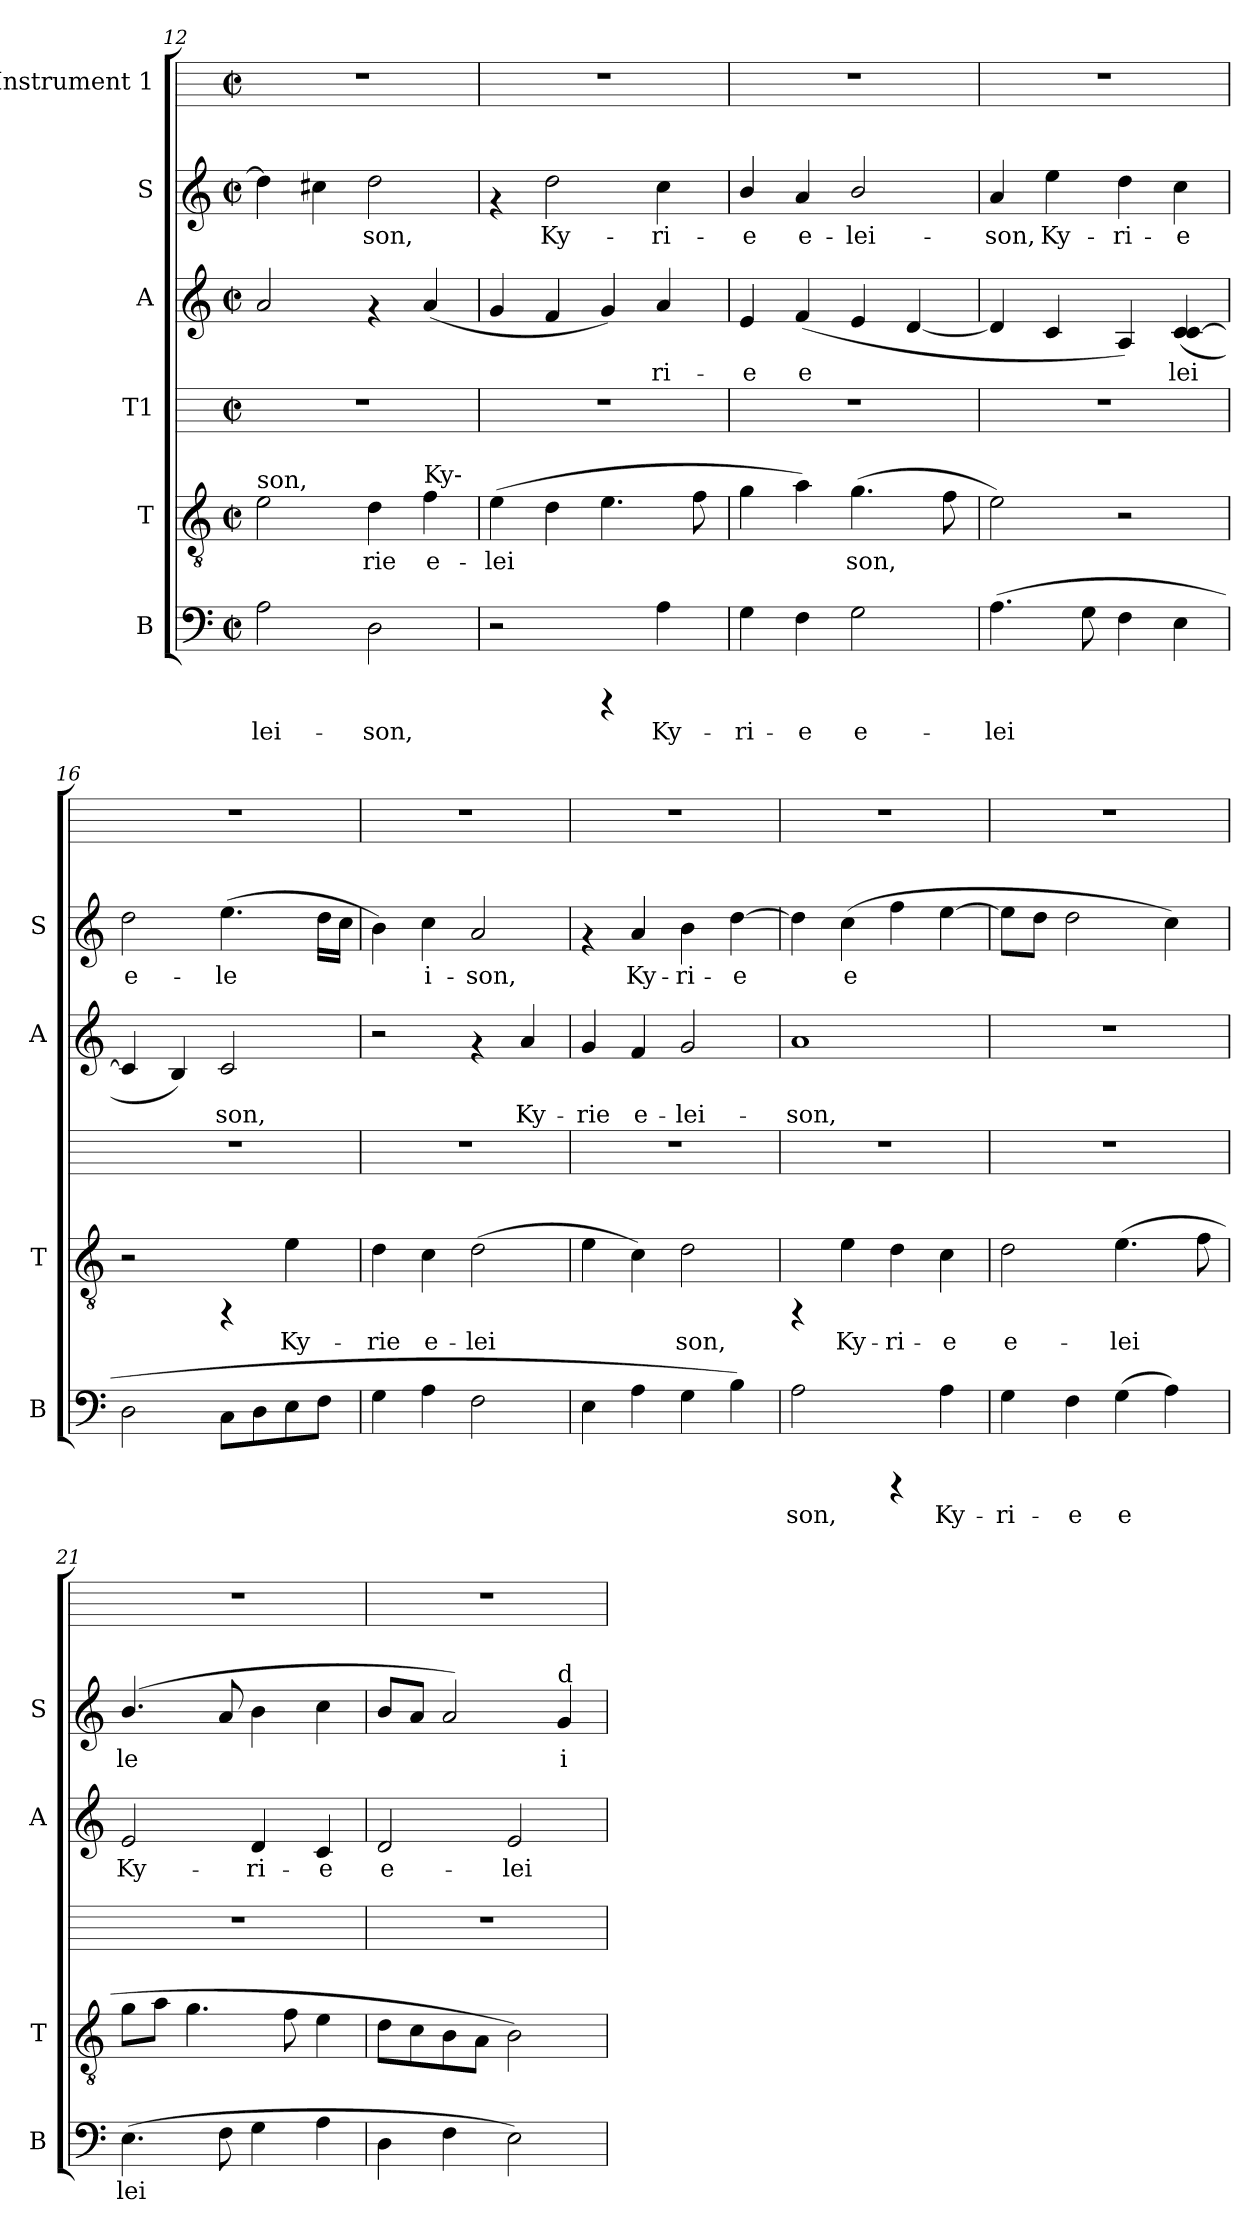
**kern	**text	**kern	**text	**kern	**kern	**text	**kern	**text	**kern
*part6	*part6	*part5	*part5	*part4	*part3	*part3	*part2	*part2	*part1
*staff6	*staff6	*staff5	*staff5	*staff4	*staff3	*staff3	*staff2	*staff2	*staff1
*I"B	*	*I"T	*	*I"T1	*I"A	*	*I"S	*	*I"Instrument 1
*I'B	*	*I'T	*	*	*I'A	*	*I'S	*	*
*clefF4	*	*clefGv2	*	*	*clefG2	*	*clefG2	*	*
*k[]	*	*k[]	*	*k[]	*k[]	*	*k[]	*	*k[]
*C:	*	*C:	*	*C:	*C:	*	*C:	*	*C:
*M2/2	*	*M2/2	*	*M2/2	*M2/2	*	*M2/2	*	*M2/2
*met(c|)	*	*met(c|)	*	*met(c|)	*met(c|)	*	*met(c|)	*	*met(c|)
=12	=12	=12	=12	=12	=12	=12	=12	=12	=12
!	!	!LO:TX:a:t=son,	!	!	!	!	!	!	!
!	!LO:LY:b:cj	!	!LO:LY:b:cj	!	!	!LO:LY:b:cj	!	!LO:LY:b:cj	!
2A\	-lei-	2e\	--	1r	2a/	--	4dd\]	--	1r
!	!	!	!	!	!	!	!	!LO:LY:b:cj	!
.	.	.	.	.	.	.	4cc#\	--	.
!	!LO:LY:b:cj	!	!LO:LY:b:cj	!	!	!	!	!LO:LY:b:cj	!
2D\	-son,	4d\	-rie	.	4rf	.	2dd\	-son,	.
!	!	!LO:TX:a:t=Ky-	!	!	!	!	!	!	!
!	!	!	!LO:LY:b:cj	!	!	!LO:LY:b:cj	!	!	!
.	.	4f\	e-	.	(<4a/	--	.	.	.
!!LO:PB:g=z
=13	=13	=13	=13	=13	=13	=13	=13	=13	=13
!	!	!	!LO:LY:b:cj	!	!	!LO:LY:b:cj	!	!	!
2r	.	(>4e\	-lei-	1r	4g/	--	4rf	.	1r
!	!	!	!LO:LY:b:cj	!	!	!LO:LY:b:cj	!	!LO:LY:b:cj	!
.	.	4d\	--	.	4f/	--	2dd\	Ky-	.
!	!	!	!LO:LY:b:cj	!	!	!LO:LY:b:cj	!	!	!
4rCCC	.	4.e\	--	.	4g/)	--	.	.	.
!	!LO:LY:b:cj	!	!	!	!	!LO:LY:b:cj	!	!LO:LY:b:cj	!
4A\	Ky-	.	.	.	4a/	-ri-	4cc\	-ri-	.
!	!	!	!LO:LY:b:cj	!	!	!	!	!	!
.	.	8f\	--	.	.	.	.	.	.
=14	=14	=14	=14	=14	=14	=14	=14	=14	=14
!	!LO:LY:b:cj	!	!LO:LY:b:cj	!	!	!LO:LY:b:cj	!	!LO:LY:b:cj	!
4G\	-ri-	4g\	--	1r	4e/	-e	4b/	-e	1r
!	!LO:LY:b:cj	!	!LO:LY:b:cj	!	!	!LO:LY:b:cj	!	!LO:LY:b:cj	!
4F\	-e	4a\)	--	.	(<4f/	e-	4a/	e-	.
!	!LO:LY:b:cj	!	!LO:LY:b:cj	!	!	!LO:LY:b:cj	!	!LO:LY:b:cj	!
2G\	e-	(>4.g\	-son,	.	4e/	--	2b/	-lei-	.
!	!	!	!	!	!	!LO:LY:b:cj	!	!	!
.	.	.	.	.	[<4d/	--	.	.	.
!	!	!	!LO:LY:b:cj	!	!	!	!	!	!
.	.	8f\	.	.	.	.	.	.	.
=15	=15	=15	=15	=15	=15	=15	=15	=15	=15
!	!LO:LY:b:cj	!	!LO:LY:b:cj	!	!	!LO:LY:b:cj	!	!LO:LY:b:cj	!
(>4.A\	-lei-	2e\)	.	1r	4d/]	--	4a/	-son,	1r
!	!	!	!	!	!	!LO:LY:b:cj	!	!LO:LY:b:cj	!
.	.	.	.	.	4c/	--	4ee\	Ky-	.
!	!LO:LY:b:cj	!	!	!	!	!	!	!	!
8G\	--	.	.	.	.	.	.	.	.
!	!LO:LY:b:cj	!	!	!	!	!LO:LY:b:cj	!	!LO:LY:b:cj	!
4F\	--	2r	.	.	4A/)	--	4dd\	-ri-	.
!	!LO:LY:b:cj	!	!	!	!	!LO:LY:b:cj	!	!LO:LY:b:cj	!
4E\	--	.	.	.	(<4c/ [<4c/	-lei-	4cc\	-e	.
=16	=16	=16	=16	=16	=16	=16	=16	=16	=16
!	!LO:LY:b:cj	!	!	!	!	!LO:LY:b:cj	!	!LO:LY:b:cj	!
2D\	--	2r	.	1r	4c/]	--	2dd\	e-	1r
!	!	!	!	!	!	!LO:LY:b:cj	!	!	!
.	.	.	.	.	4B/)	--	.	.	.
!	!LO:LY:b:cj	!	!	!	!	!LO:LY:b:cj	!	!LO:LY:b:cj	!
8C\L	--	4rFF	.	.	2c/	-son,	(>4.ee\	-le-	.
!	!LO:LY:b:cj	!	!	!	!	!	!	!	!
8D\	--	.	.	.	.	.	.	.	.
!	!LO:LY:b:cj	!	!LO:LY:b:cj	!	!	!	!	!	!
8E\	--	4e\	Ky-	.	.	.	.	.	.
!	!LO:LY:b:cj	!	!	!	!	!	!	!LO:LY:b:cj	!
8F\J	--	.	.	.	.	.	16dd\L	--	.
!	!	!	!	!	!	!	!	!LO:LY:b:cj	!
.	.	.	.	.	.	.	16cc\J	--	.
=17	=17	=17	=17	=17	=17	=17	=17	=17	=17
!	!LO:LY:b:cj	!	!LO:LY:b:cj	!	!	!	!	!LO:LY:b:cj	!
4G\	--	4d\	-rie	1r	2r	.	4b\)	--	1r
!	!LO:LY:b:cj	!	!LO:LY:b:cj	!	!	!	!	!LO:LY:b:cj	!
4A\	--	4c\	e-	.	.	.	4cc\	-i-	.
!	!LO:LY:b:cj	!	!LO:LY:b:cj	!	!	!	!	!LO:LY:b:cj	!
2F\	--	(>2d\	-lei-	.	4rf	.	2a/	-son,	.
!	!	!	!	!	!	!LO:LY:b:cj	!	!	!
.	.	.	.	.	4a/	Ky-	.	.	.
=18	=18	=18	=18	=18	=18	=18	=18	=18	=18
!	!LO:LY:b:cj	!	!LO:LY:b:cj	!	!	!LO:LY:b:cj	!	!	!
4E\	--	4e\	--	1r	4g/	-rie	4rf	.	1r
!	!LO:LY:b:cj	!	!LO:LY:b:cj	!	!	!LO:LY:b:cj	!	!LO:LY:b:cj	!
4A\	--	4c\)	--	.	4f/	e-	4a/	Ky-	.
!	!LO:LY:b:cj	!	!LO:LY:b:cj	!	!	!LO:LY:b:cj	!	!LO:LY:b:cj	!
4G\	--	2d\	-son,	.	2g/	-lei-	4b\	-ri-	.
!	!LO:LY:b:cj	!	!	!	!	!	!	!LO:LY:b:cj	!
4B\)	--	.	.	.	.	.	[<4dd\	-e	.
!!LO:LB:g=z
=19	=19	=19	=19	=19	=19	=19	=19	=19	=19
!	!LO:LY:b:cj	!	!	!	!	!LO:LY:b:cj	!	!LO:LY:b:cj	!
2A\	-son,	4rFF	.	1r	1a	-son,	4dd\]	.	1r
!	!	!	!LO:LY:b:cj	!	!	!	!	!LO:LY:b:cj	!
.	.	4e\	Ky-	.	.	.	(>4cc\	e-	.
!	!	!	!LO:LY:b:cj	!	!	!	!	!LO:LY:b:cj	!
4rCCC	.	4d\	-ri-	.	.	.	4ff\	--	.
!	!LO:LY:b:cj	!	!LO:LY:b:cj	!	!	!	!	!LO:LY:b:cj	!
4A\	Ky-	4c\	-e	.	.	.	[>4ee\	--	.
=20	=20	=20	=20	=20	=20	=20	=20	=20	=20
!	!LO:LY:b:cj	!	!LO:LY:b:cj	!	!	!	!	!LO:LY:b:cj	!
4G\	-ri-	2d\	e-	1r	1r	.	8ee\L]	--	1r
!	!	!	!	!	!	!	!	!LO:LY:b:cj	!
.	.	.	.	.	.	.	8dd\J	--	.
!	!LO:LY:b:cj	!	!	!	!	!	!	!LO:LY:b:cj	!
4F\	-e	.	.	.	.	.	2dd\	--	.
!	!LO:LY:b:cj	!	!LO:LY:b:cj	!	!	!	!	!	!
(>4G\	e-	(>4.e\	-lei-	.	.	.	.	.	.
!	!LO:LY:b:cj	!	!	!	!	!	!	!LO:LY:b:cj	!
4A\)	--	.	.	.	.	.	4cc\)	--	.
!	!	!	!LO:LY:b:cj	!	!	!	!	!	!
.	.	8f\	--	.	.	.	.	.	.
=21	=21	=21	=21	=21	=21	=21	=21	=21	=21
!	!LO:LY:b:cj	!	!LO:LY:b:cj	!	!	!LO:LY:b:cj	!	!LO:LY:b:cj	!
(>4.E\	-lei-	8g\L	--	1r	2e/	Ky-	(<4.b/	-le-	1r
!	!	!	!LO:LY:b:cj	!	!	!	!	!	!
.	.	8a\J	--	.	.	.	.	.	.
!	!	!	!LO:LY:b:cj	!	!	!	!	!	!
.	.	4.g\	--	.	.	.	.	.	.
!	!LO:LY:b:cj	!	!	!	!	!	!	!LO:LY:b:cj	!
8F\	--	.	.	.	.	.	8a/	--	.
!	!LO:LY:b:cj	!	!	!	!	!LO:LY:b:cj	!	!LO:LY:b:cj	!
4G\	--	.	.	.	4d/	-ri-	4b\	--	.
!	!	!	!LO:LY:b:cj	!	!	!	!	!	!
.	.	8f\	--	.	.	.	.	.	.
!	!LO:LY:b:cj	!	!LO:LY:b:cj	!	!	!LO:LY:b:cj	!	!LO:LY:b:cj	!
4A\	--	4e\	--	.	4c/	-e	4cc\	--	.
=22	=22	=22	=22	=22	=22	=22	=22	=22	=22
!	!LO:LY:b:cj	!	!LO:LY:b:cj	!	!	!LO:LY:b:cj	!	!LO:LY:b:cj	!
4D\	--	8d\L	--	1r	2d/	e-	8b/L	--	1r
!	!	!	!LO:LY:b:cj	!	!	!	!	!LO:LY:b:cj	!
.	.	8c\	--	.	.	.	8a/J	--	.
!	!LO:LY:b:cj	!	!LO:LY:b:cj	!	!	!	!	!LO:LY:b:cj	!
4F\	--	8B\	--	.	.	.	2a/)	--	.
!	!	!	!LO:LY:b:cj	!	!	!	!	!	!
.	.	8A\J	--	.	.	.	.	.	.
!	!LO:LY:b:cj	!	!LO:LY:b:cj	!	!	!LO:LY:b:cj	!	!	!
2E\)	--	2B\)	--	.	2e/	-lei-	.	.	.
!	!	!	!	!	!	!	!LO:TX:a:t=d	!	!
!	!	!	!	!	!	!	!	!LO:LY:b:cj	!
.	.	.	.	.	.	.	4g/	-i-	.
=	=	=	=	=	=	=	=	=	=
*-	*-	*-	*-	*-	*-	*-	*-	*-	*-
